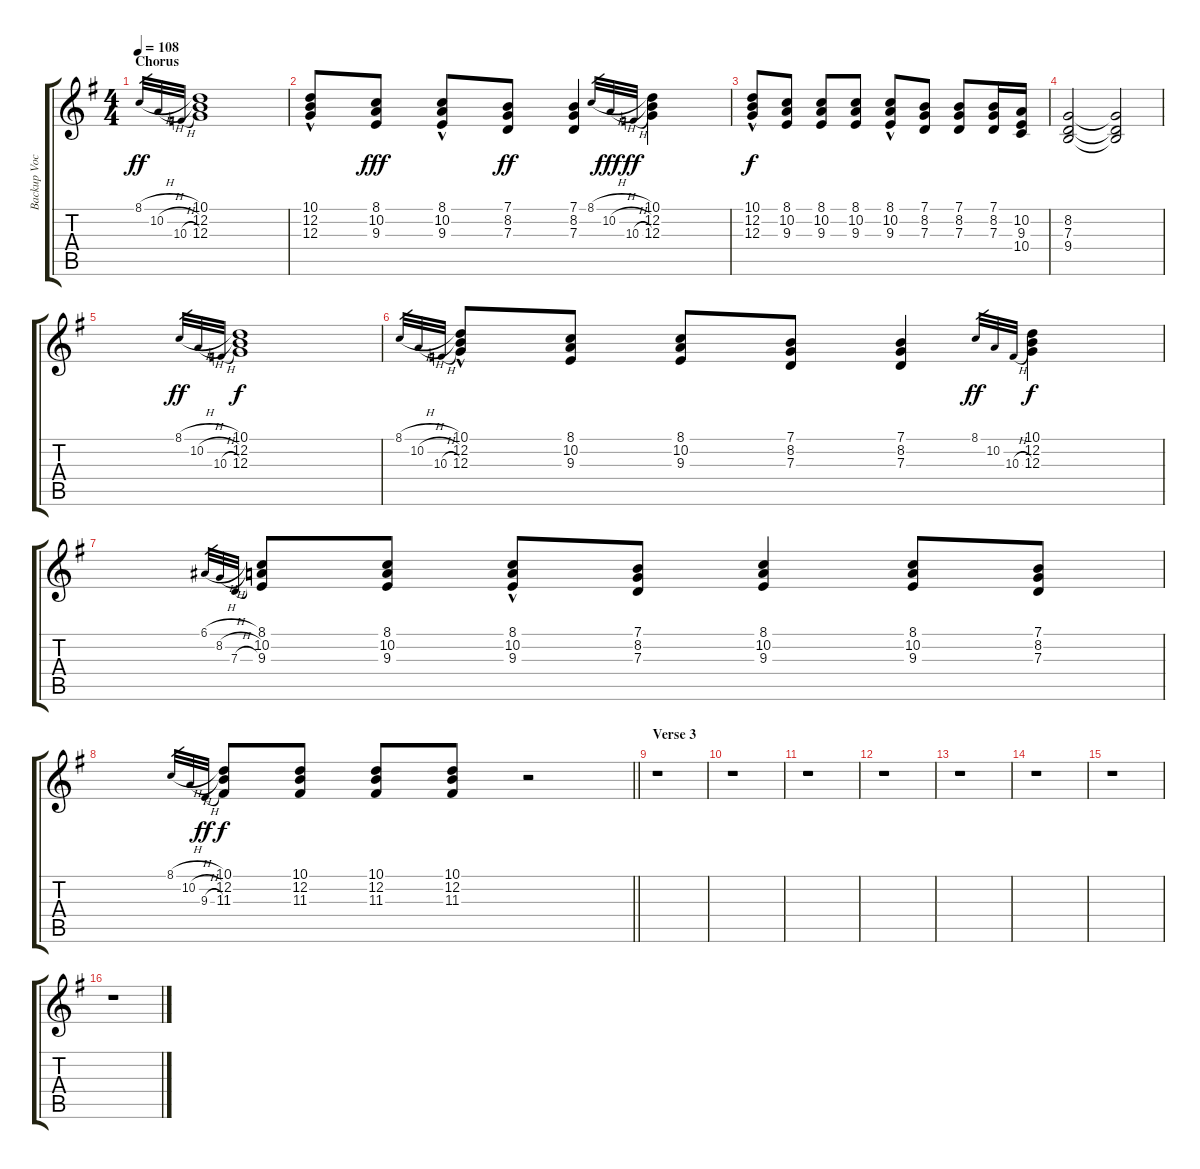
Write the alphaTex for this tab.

\track ("Backup Vocals" "Backup Voc") {instrument flute}
\staff {score tabs}
\tuning (E4 B3 G3 D3 A2 E2) {hide}
\ts (4 4)
\section ("" "Chorus")
\tempo 108
\clef g2
\ks g
8.1{h}.32{gr dy ff} 10.2{h}.32{gr} 10.3{h}.32{gr} (10.1 12.2 12.3).1 |
(10.1 12.2{hac} 12.3).8 (8.1 10.2 9.3).8{dy fff} (8.1 10.2{hac} 9.3{hac}).8 (7.1 8.2 7.3).8{dy ff} (7.1 8.2 7.3).4 8.1{h}.32{gr} 10.2{h}.32{gr dy fff} 10.3{h}.32{gr dy ff} (10.1 12.2 12.3).4 |
(10.1{hac} 12.2{hac} 12.3).8{dy f} (8.1 10.2 9.3).8 (8.1 10.2 9.3).8 (8.1 10.2 9.3).8 (8.1{hac} 10.2 9.3{hac}).8 (7.1 8.2 7.3).8 (7.1 8.2 7.3).8 (7.1 8.2 7.3).16 (10.2 9.3 10.4).16 |
(8.2 7.3 9.4).2 (8.2{t} 7.3{t} 9.4{t}).2{volume 0} |
8.1{h}.32{gr dy ff} 10.2{h}.32{gr} 10.3{h}.32{gr} (10.1 12.2 12.3).1{dy f volume 13} |
8.1{h}.32{gr} 10.2{h}.32{gr} 10.3{h}.32{gr} (10.1 12.2{hac} 12.3).8 (8.1 10.2 9.3).8 (8.1 10.2 9.3).8 (7.1 8.2 7.3).8 (7.1 8.2 7.3).4 8.1.32{gr dy ff} 10.2.32{gr} 10.3{h}.32{gr} (10.1 12.2 12.3).4{dy f} |
6.1{h}.32{gr} 8.2{h}.32{gr} 7.3{h}.32{gr} (8.1 10.2 9.3).8 (8.1 10.2 9.3).8 (8.1{hac} 10.2 9.3).8 (7.1 8.2 7.3).8 (8.1 10.2 9.3).4 (8.1 10.2 9.3).8 (7.1 8.2 7.3).8 |
\barLineRight lightlight
8.1{h}.32{gr} 10.2{h}.32{gr} 9.3{h}.32{gr dy ff} (10.1 12.2 11.3).8{dy f} (10.1 12.2 11.3).8 (10.1 12.2 11.3).8 (10.1 12.2 11.3).8 r.2 |
\section ("" "Verse 3")
r.1 |
r.1 |
r.1 |
r.1 |
r.1 |
r.1 |
r.1 |
r.1
